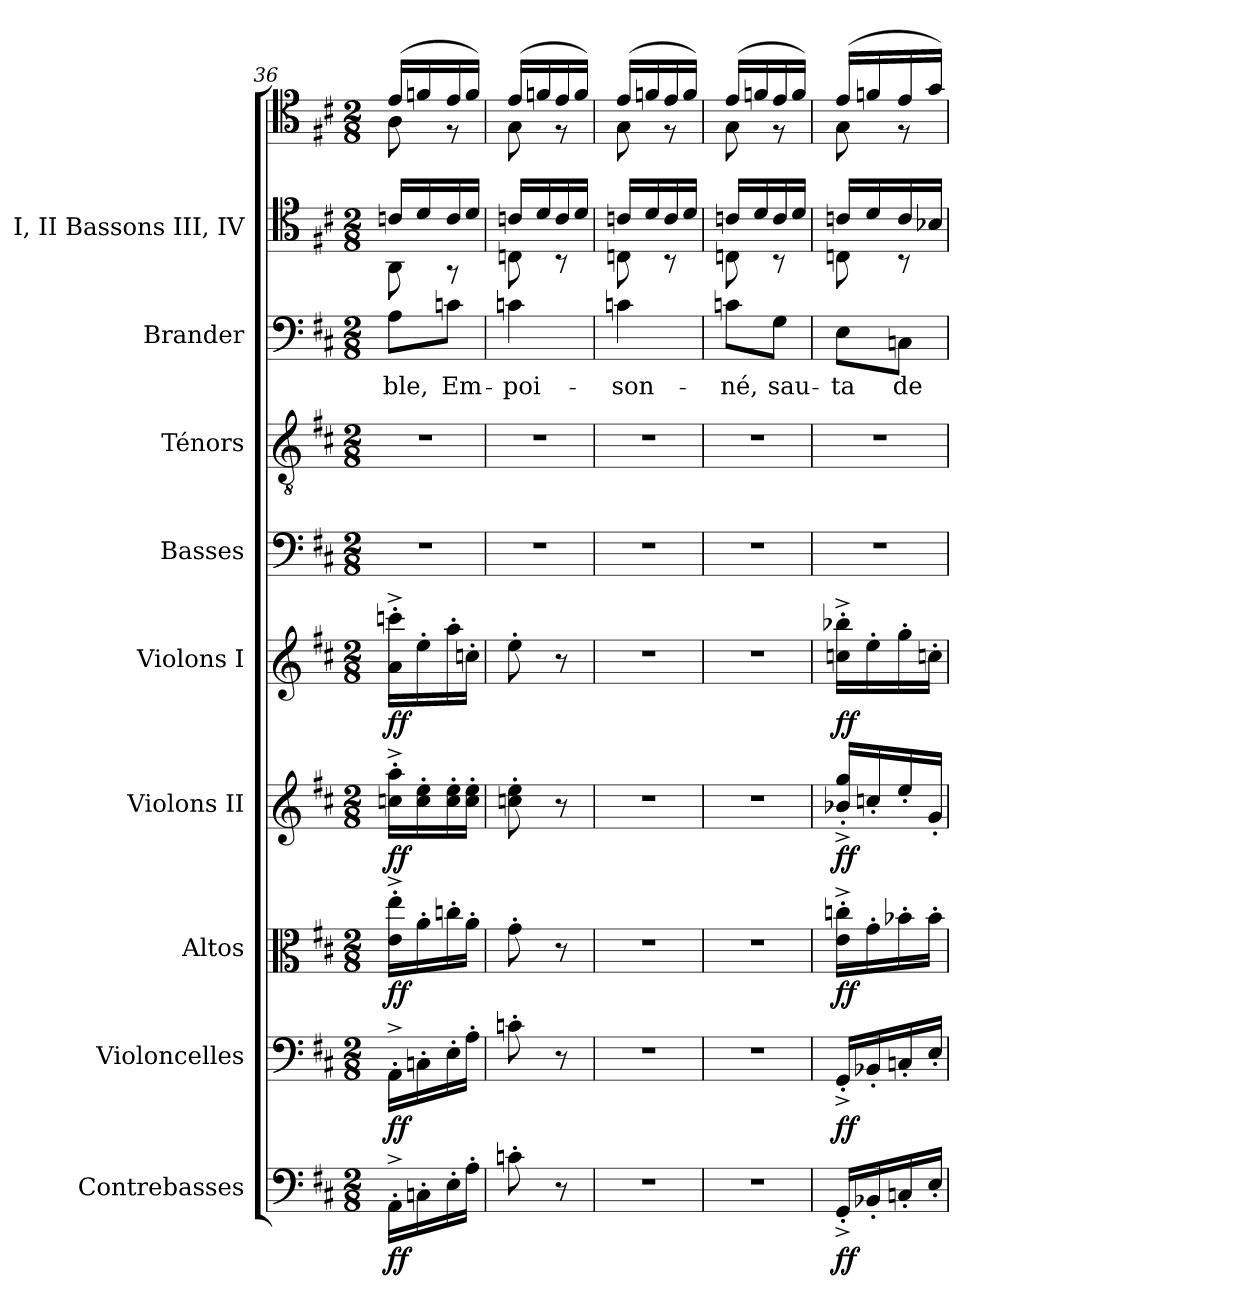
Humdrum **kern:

**kern	**dynam	**kern	**dynam	**kern	**dynam	**kern	**dynam	**kern	**dynam	**kern	**kern	**kern	**text	**kern	**kern
*part9	*part9	*part8	*part8	*part7	*part7	*part6	*part6	*part5	*part5	*part4	*part3	*part2	*part2	*part1	*part1
*staff10	*staff10	*staff9	*staff9	*staff8	*staff8	*staff7	*staff7	*staff6	*staff6	*staff5	*staff4	*staff3	*staff3	*staff2	*staff1
*I"Contrebasses	*	*I"Violoncelles	*	*I"Altos	*	*I"Violons II	*	*I"Violons I	*	*I"Basses	*I"Ténors	*I"Brander	*	*I"I, II   Bassons   III, IV	*
*clefF4	*	*clefF4	*	*clefC3	*	*clefG2	*	*clefG2	*	*clefF4	*clefGv2	*clefF4	*	*clefC4	*clefC4
*ITrd7c12	*	*	*	*	*	*	*	*	*	*	*ITrd7c12	*	*	*	*
*k[f#c#]	*	*k[f#c#]	*	*k[f#c#]	*	*k[f#c#]	*	*k[f#c#]	*	*k[f#c#]	*k[f#c#]	*k[f#c#]	*	*k[f#c#]	*k[f#c#]
*D:	*	*D:	*	*D:	*	*D:	*	*D:	*	*D:	*D:	*D:	*	*D:	*D:
*M2/8	*	*M2/8	*	*M2/8	*	*M2/8	*	*M2/8	*	*M2/8	*M2/8	*M2/8	*	*M2/8	*M2/8
=36	=36	=36	=36	=36	=36	=36	=36	=36	=36	=36	=36	=36	=36	=36	=36
!	!	!	!	!	!	!	!	!	!	!LO:N:vis=1	!LO:N:vis=1	!	!	!	!
!	!	!	!	!	!	!	!	!	!	!	!	!	!LO:LY:b:color=#000000	!	!
*	*	*	*	*	*	*	*	*	*	*	*	*	*	*^	*^
16AAA'^i\LL	ff	16AA'^i\LL	ff	16ei'^\ 16eei'^\LL	ff	16ccni'^\ 16aai'^\LL	ff	16ai'^\ 16cccni'^\LL	ff	4r	4r	8Ai\L	-ble,	16cni/LL	8AAi\	(16ei/LL	8Ai\
16CCn'i\	.	16Cn'i\	.	16a'i\	.	16cci'\ 16eei'\	.	16ee'i\	.	.	.	.	.	16di/	.	16fni/	.
!	!	!	!	!	!	!	!	!	!	!	!	!	!LO:LY:b:color=#000000	!	!	!	!
16EE'i\	.	16E'i\	.	16ccn'i\	.	16cci'\ 16eei'\	.	16aa'i\	.	.	.	8cni\J	Em-	16ci/	8r	16ei/	8r
16AA'i\JJ	.	16A'i\JJ	.	16a'i\JJ	.	16cci'\ 16eei'\JJ	.	16ccn'i\JJ	.	.	.	.	.	16di/JJ	.	16fi/JJ)	.
=37	=37	=37	=37	=37	=37	=37	=37	=37	=37	=37	=37	=37	=37	=37	=37	=37	=37
!	!	!	!	!	!	!	!	!	!	!LO:N:vis=1	!LO:N:vis=1	!	!	!	!	!	!
!	!	!	!	!	!	!	!	!	!	!	!	!	!LO:LY:b:color=#000000	!	!	!	!
8Cn'i\	.	8cn'i\	.	8g'i\	.	8ccni\' 8eei'	.	8ee'i\	.	4r	4r	4cni\	-poi-	16cni/LL	8Cni\	(16ei/LL	8Gi\
.	.	.	.	.	.	.	.	.	.	.	.	.	.	16di/	.	16fni/	.
8r	.	8r	.	8r	.	8r	.	8r	.	.	.	.	.	16ci/	8r	16ei/	8r
.	.	.	.	.	.	.	.	.	.	.	.	.	.	16di/JJ	.	16fi/JJ)	.
=38	=38	=38	=38	=38	=38	=38	=38	=38	=38	=38	=38	=38	=38	=38	=38	=38	=38
!LO:N:vis=1	!	!LO:N:vis=1	!	!LO:N:vis=1	!	!LO:N:vis=1	!	!LO:N:vis=1	!	!LO:N:vis=1	!LO:N:vis=1	!	!	!	!	!	!
!	!	!	!	!	!	!	!	!	!	!	!	!	!LO:LY:b:color=#000000	!	!	!	!
4r	.	4r	.	4r	.	4r	.	4r	.	4r	4r	4cni\	-son-	16cni/LL	8Cni\	(16ei/LL	8Gi\
.	.	.	.	.	.	.	.	.	.	.	.	.	.	16di/	.	16fni/	.
.	.	.	.	.	.	.	.	.	.	.	.	.	.	16ci/	8r	16ei/	8r
.	.	.	.	.	.	.	.	.	.	.	.	.	.	16di/JJ	.	16fi/JJ)	.
=39	=39	=39	=39	=39	=39	=39	=39	=39	=39	=39	=39	=39	=39	=39	=39	=39	=39
!LO:N:vis=1	!	!LO:N:vis=1	!	!LO:N:vis=1	!	!LO:N:vis=1	!	!LO:N:vis=1	!	!LO:N:vis=1	!LO:N:vis=1	!	!	!	!	!	!
!	!	!	!	!	!	!	!	!	!	!	!	!	!LO:LY:b:color=#000000	!	!	!	!
4r	.	4r	.	4r	.	4r	.	4r	.	4r	4r	8cni\L	-né,	16cni/LL	8Cni\	(16ei/LL	8Gi\
.	.	.	.	.	.	.	.	.	.	.	.	.	.	16di/	.	16fni/	.
!	!	!	!	!	!	!	!	!	!	!	!	!	!LO:LY:b:color=#000000	!	!	!	!
.	.	.	.	.	.	.	.	.	.	.	.	8Gi\J	sau-	16ci/	8r	16ei/	8r
.	.	.	.	.	.	.	.	.	.	.	.	.	.	16di/JJ	.	16fi/JJ)	.
=40	=40	=40	=40	=40	=40	=40	=40	=40	=40	=40	=40	=40	=40	=40	=40	=40	=40
!	!	!	!	!	!	!	!	!	!	!LO:N:vis=1	!LO:N:vis=1	!	!	!	!	!	!
!	!	!	!	!	!	!	!	!	!	!	!	!	!LO:LY:b:color=#000000	!	!	!	!
16GGG'^i/LL	ff	16GG'^i/LL	ff	16ei'^\ 16ccni'^\LL	ff	16b-Xi'^/ 16ggi'^/LL	ff	16ccni'^\ 16bb-Xi'^\LL	ff	4r	4r	8Ei\L	-ta	16cni/LL	8Cni\	(16ei/LL	8Gi\
16BBB-X'i/	.	16BB-X'i/	.	16g'i\	.	16ccn'i/	.	16ee'i\	.	.	.	.	.	16di/	.	16fni/	.
!	!	!	!	!	!	!	!	!	!	!	!	!	!LO:LY:b:color=#000000	!	!	!	!
16CCn'i/	.	16Cn'i/	.	16b-X'i\	.	16ee'i/	.	16gg'i\	.	.	.	8Cni\J	de-	16ci/	8r	16ei/	8r
16EE'i/JJ	.	16E'i/JJ	.	16b-'i\JJ	.	16g'i/JJ	.	16ccn'i\JJ	.	.	.	.	.	16B-Xi/JJ	.	16gi/JJ)	.
*	*	*	*	*	*	*	*	*	*	*	*	*	*	*v	*v	*	*
*	*	*	*	*	*	*	*	*	*	*	*	*	*	*	*v	*v
=	=	=	=	=	=	=	=	=	=	=	=	=	=	=	=
*-	*-	*-	*-	*-	*-	*-	*-	*-	*-	*-	*-	*-	*-	*-	*-
